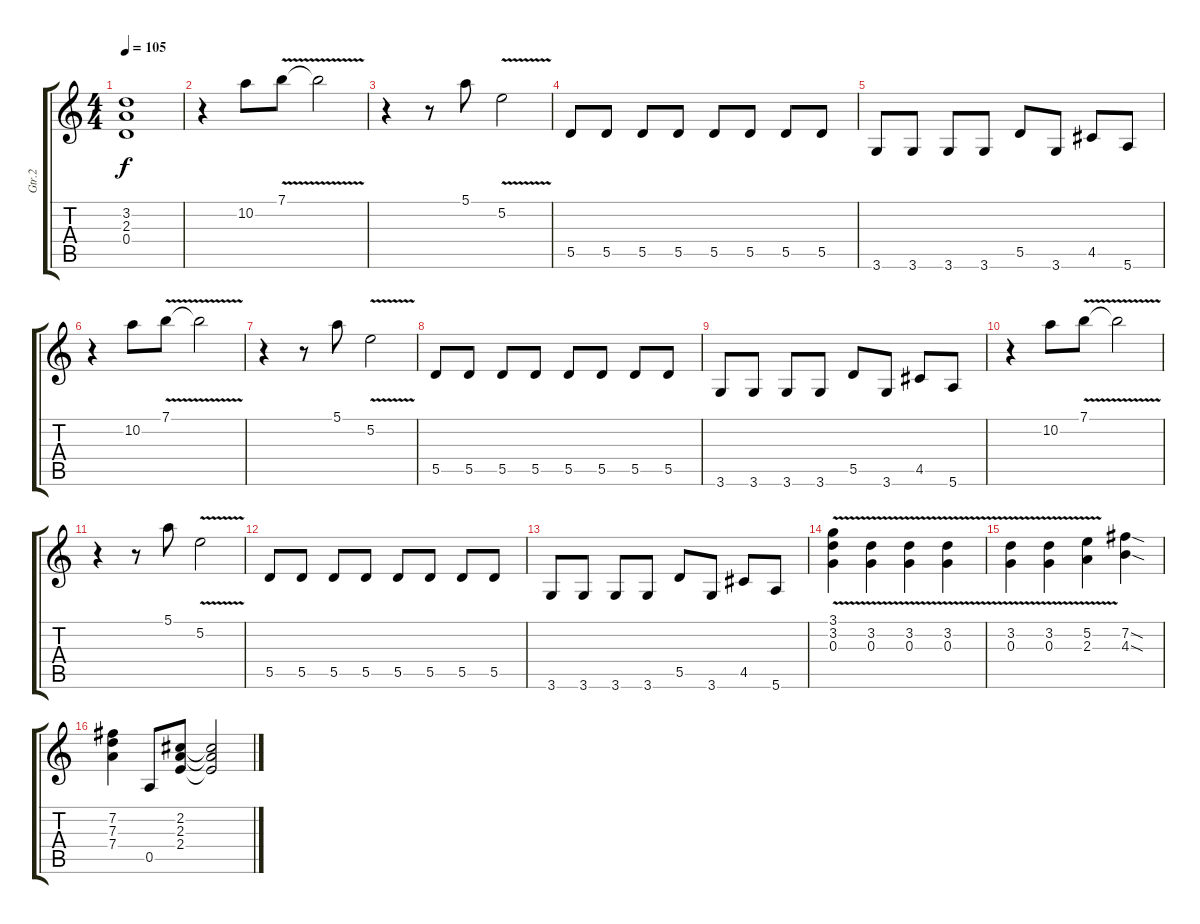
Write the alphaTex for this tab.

\track ("Gtr.2" "Gtr.2") {instrument distortionguitar}
\staff {score tabs}
\tuning (E4 B3 G3 D3 A2 E2) {hide}
\ts (4 4)
\tempo 105
\clef g2
\ks c
(3.2 2.3 0.4).1{dy f} |
r.4 10.2.8 7.1{v}.8 7.1{t}.2 |
r.4 r.8 5.1.8 5.2{v}.2 |
5.5.8 5.5.8 5.5.8 5.5.8 5.5.8 5.5.8 5.5.8 5.5.8 |
3.6.8 3.6.8 3.6.8 3.6.8 5.5.8 3.6.8 4.5.8 5.6.8 |
r.4 10.2.8 7.1{v}.8 7.1{t}.2 |
r.4 r.8 5.1.8 5.2{v}.2 |
5.5.8 5.5.8 5.5.8 5.5.8 5.5.8 5.5.8 5.5.8 5.5.8 |
3.6.8 3.6.8 3.6.8 3.6.8 5.5.8 3.6.8 4.5.8 5.6.8 |
r.4 10.2.8 7.1{v}.8 7.1{t}.2 |
r.4 r.8 5.1.8 5.2{v}.2 |
5.5.8 5.5.8 5.5.8 5.5.8 5.5.8 5.5.8 5.5.8 5.5.8 |
3.6.8 3.6.8 3.6.8 3.6.8 5.5.8 3.6.8 4.5.8 5.6.8 |
(3.1{v} 3.2{v} 0.3{v}).4 (3.2{v} 0.3{v}).4 (3.2{v} 0.3{v}).4 (3.2{v} 0.3{v}).4 |
(3.2{v} 0.3{v}).4 (3.2{v} 0.3{v}).4 (5.2{v} 2.3{v}).4 (7.2{sod} 4.3{sod}).4 |
(7.2 7.3 7.4).4 0.5.8 (2.2 2.3 2.4).8 (2.2{t} 2.3{t} 2.4{t}).2
